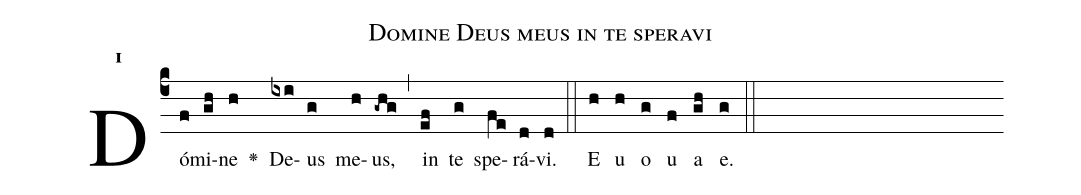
name:Domine Deus meus in te speravi;
office-part:Antiphona;
mode:1;
%%
initial-style: 1;
name: Domine Deus meus;
book: Antiphonae & Responsoria/Tomus III, p. 9;
occasion: Psalterium Hebdomada I Feria II;
office-part: Hora media Ant 2;
user-notes: ;
commentary: ;
annotation: 1g;
centering-scheme: english;
fontsize: 12;
font: OFLSortsMillGoudy;
height: 11;
width: 4.5;
%%
(c4)Dó(f)mi(gh)ne(h) <v>\greheightstar</v>() De(ixi)us(g) me(h)us,(-ghg) (,) in(ef) te(g) spe(fe)rá(d)vi.(d) (::)
E(h) u(h) o(g) u(f) a(gh) e.(g) (::)
